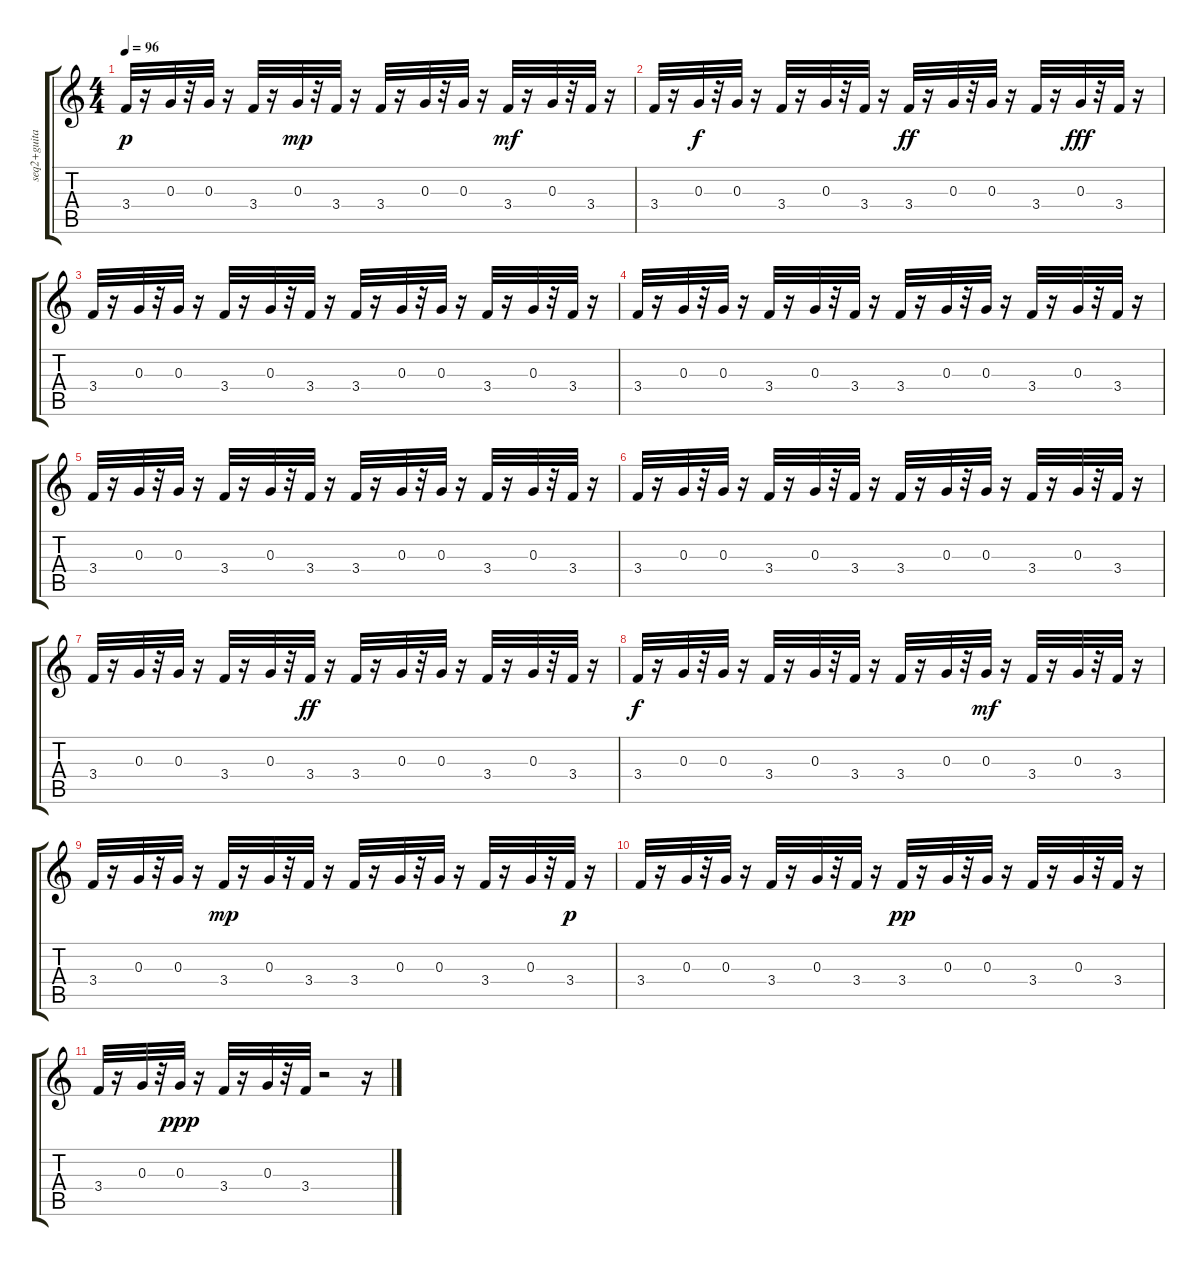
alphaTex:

\track ("seq2+guitar" "seq2+guita") {instrument acousticguitarnylon}
\staff {score tabs}
\tuning (E4 B3 G3 D3 A2 E2) {hide}
\ts (4 4)
\tempo 96
\clef g2
\ks c
3.4.32{dy p} r.16 0.3.32 r.32 0.3.32 r.16 3.4.32 r.16 0.3.32{dy mp} r.32 3.4.32 r.16 3.4.32 r.16 0.3.32 r.32 0.3.32 r.16 3.4.32{dy mf} r.16 0.3.32 r.32 3.4.32 r.16 |
3.4.32 r.16 0.3.32{dy f} r.32 0.3.32 r.16 3.4.32 r.16 0.3.32 r.32 3.4.32 r.16 3.4.32{dy ff} r.16 0.3.32 r.32 0.3.32 r.16 3.4.32 r.16 0.3.32{dy fff} r.32 3.4.32 r.16 |
3.4.32 r.16 0.3.32 r.32 0.3.32 r.16 3.4.32 r.16 0.3.32 r.32 3.4.32 r.16 3.4.32 r.16 0.3.32 r.32 0.3.32 r.16 3.4.32 r.16 0.3.32 r.32 3.4.32 r.16 |
3.4.32 r.16 0.3.32 r.32 0.3.32 r.16 3.4.32 r.16 0.3.32 r.32 3.4.32 r.16 3.4.32 r.16 0.3.32 r.32 0.3.32 r.16 3.4.32 r.16 0.3.32 r.32 3.4.32 r.16 |
3.4.32 r.16 0.3.32 r.32 0.3.32 r.16 3.4.32 r.16 0.3.32 r.32 3.4.32 r.16 3.4.32 r.16 0.3.32 r.32 0.3.32 r.16 3.4.32 r.16 0.3.32 r.32 3.4.32 r.16 |
3.4.32 r.16 0.3.32 r.32 0.3.32 r.16 3.4.32 r.16 0.3.32 r.32 3.4.32 r.16 3.4.32 r.16 0.3.32 r.32 0.3.32 r.16 3.4.32 r.16 0.3.32 r.32 3.4.32 r.16 |
3.4.32 r.16 0.3.32 r.32 0.3.32 r.16 3.4.32 r.16 0.3.32 r.32 3.4.32{dy ff} r.16 3.4.32 r.16 0.3.32 r.32 0.3.32 r.16 3.4.32 r.16 0.3.32 r.32 3.4.32 r.16 |
3.4.32{dy f} r.16 0.3.32 r.32 0.3.32 r.16 3.4.32 r.16 0.3.32 r.32 3.4.32 r.16 3.4.32 r.16 0.3.32 r.32 0.3.32{dy mf} r.16 3.4.32 r.16 0.3.32 r.32 3.4.32 r.16 |
3.4.32 r.16 0.3.32 r.32 0.3.32 r.16 3.4.32{dy mp} r.16 0.3.32 r.32 3.4.32 r.16 3.4.32 r.16 0.3.32 r.32 0.3.32 r.16 3.4.32 r.16 0.3.32 r.32 3.4.32{dy p} r.16 |
3.4.32 r.16 0.3.32 r.32 0.3.32 r.16 3.4.32 r.16 0.3.32 r.32 3.4.32 r.16 3.4.32{dy pp} r.16 0.3.32 r.32 0.3.32 r.16 3.4.32 r.16 0.3.32 r.32 3.4.32 r.16 |
3.4.32 r.16 0.3.32 r.32 0.3.32{dy ppp} r.16 3.4.32 r.16 0.3.32 r.32 3.4.32 r.2 r.16
